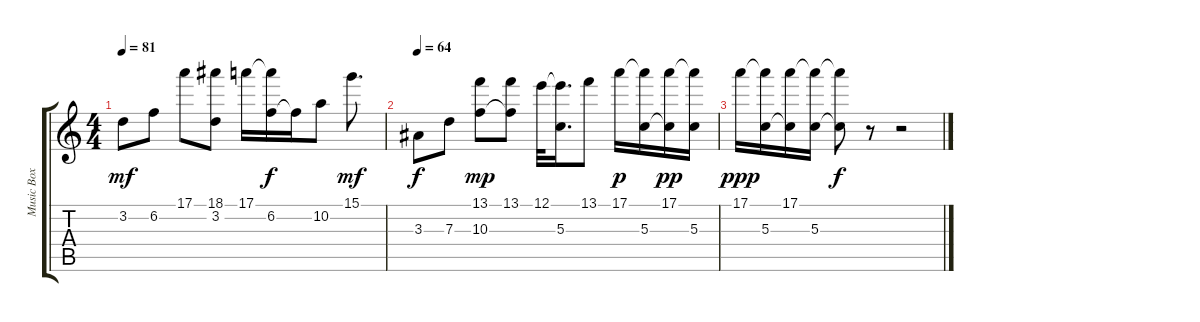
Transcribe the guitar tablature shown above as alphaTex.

\track ("Music Box" "Music Box") {instrument musicbox}
\staff {score tabs}
\tuning (E5 B4 G4 D4 A3 E3) {hide}
\ts (4 4)
\tempo 81
\clef g2
\ks c
3.2.8{dy mf} 6.2.8 17.1.8 (18.1 3.2).8 17.1.16 (17.1{t} 6.2).16{dy f} 6.2{t}.16 10.2.8 15.1.8{d dy mf} |
\tempo 64
3.3.8{dy f} 7.3.8 (13.1 10.3).8{dy mp} (13.1 10.3{t}).8 12.1.32 (12.1{t} 5.3).16{d} 13.1.8 17.1.16{dy p} (17.1{t} 5.3).16 (17.1 5.3{t}).16{dy pp} (17.1{t} 5.3).16 |
17.1.16{dy ppp} (17.1{t} 5.3).16 (17.1 5.3{t}).16 (17.1{t} 5.3).16 (17.1{t} 5.3{t}).8{dy f} r.8 r.2
